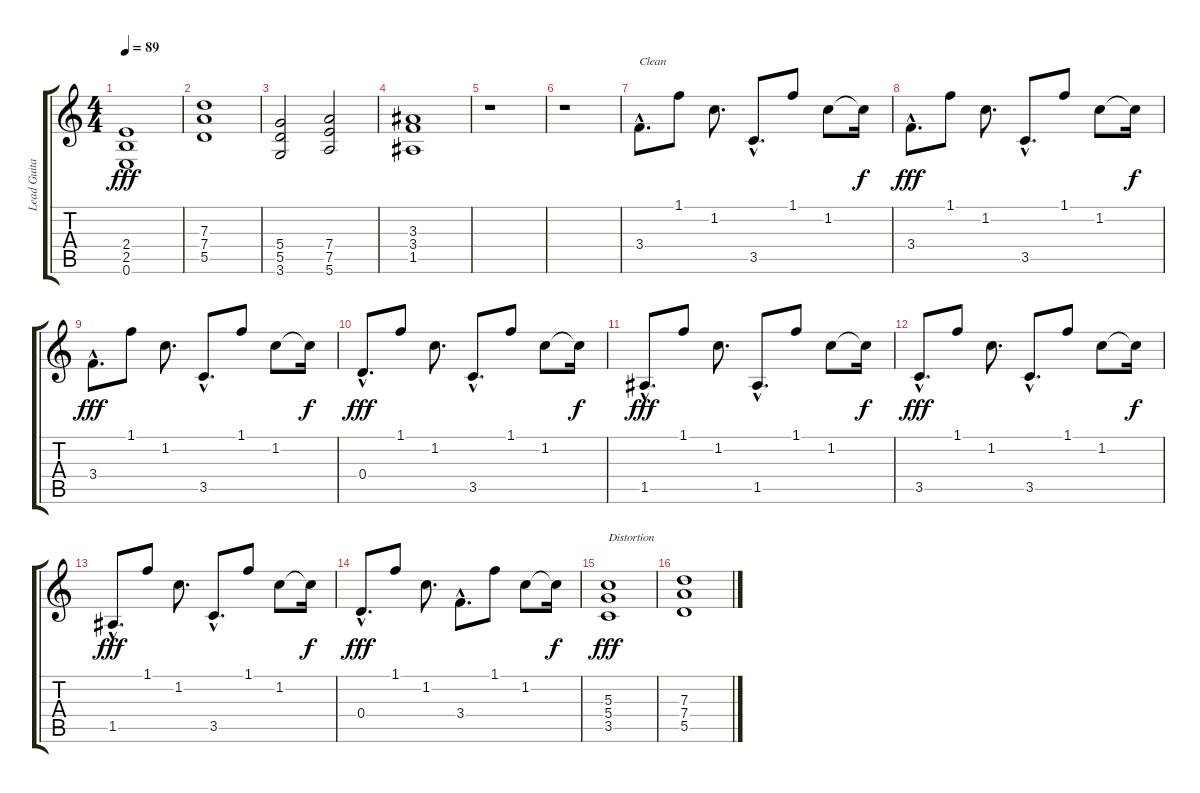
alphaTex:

\track ("Lead Guitar" "Lead Guita") {instrument distortionguitar}
\staff {score tabs}
\tuning (E4 B3 G3 D3 A2 E2) {hide}
\ts (4 4)
\tempo 89
\clef g2
\ks c
(2.4 2.5 0.6).1{dy fff} |
(7.3 7.4 5.5).1 |
(5.4 5.5 3.6).2 (7.4 7.5 5.6).2 |
(3.3 3.4 1.5).1 |
r.1 |
r.1 |
3.4{hac}.8{d txt "Clean" instrument electricguitarclean} 1.1.8 1.2.8{d} 3.5{hac}.8{d} 1.1.8 1.2.8 1.2{t}.16{dy f} |
3.4{hac}.8{d dy fff} 1.1.8 1.2.8{d} 3.5{hac}.8{d} 1.1.8 1.2.8 1.2{t}.16{dy f} |
3.4{hac}.8{d dy fff} 1.1.8 1.2.8{d} 3.5{hac}.8{d} 1.1.8 1.2.8 1.2{t}.16{dy f} |
0.4{hac}.8{d dy fff} 1.1.8 1.2.8{d} 3.5{hac}.8{d} 1.1.8 1.2.8 1.2{t}.16{dy f} |
1.5{hac}.8{d dy fff} 1.1.8 1.2.8{d} 1.5{hac}.8{d} 1.1.8 1.2.8 1.2{t}.16{dy f} |
3.5{hac}.8{d dy fff} 1.1.8 1.2.8{d} 3.5{hac}.8{d} 1.1.8 1.2.8 1.2{t}.16{dy f} |
1.5{hac}.8{d dy fff} 1.1.8 1.2.8{d} 3.5{hac}.8{d} 1.1.8 1.2.8 1.2{t}.16{dy f} |
0.4{hac}.8{d dy fff} 1.1.8 1.2.8{d} 3.4{hac}.8{d} 1.1.8 1.2.8 1.2{t}.16{dy f} |
(5.3 5.4 3.5).1{txt "Distortion" dy fff instrument distortionguitar} |
(7.3 7.4 5.5).1
